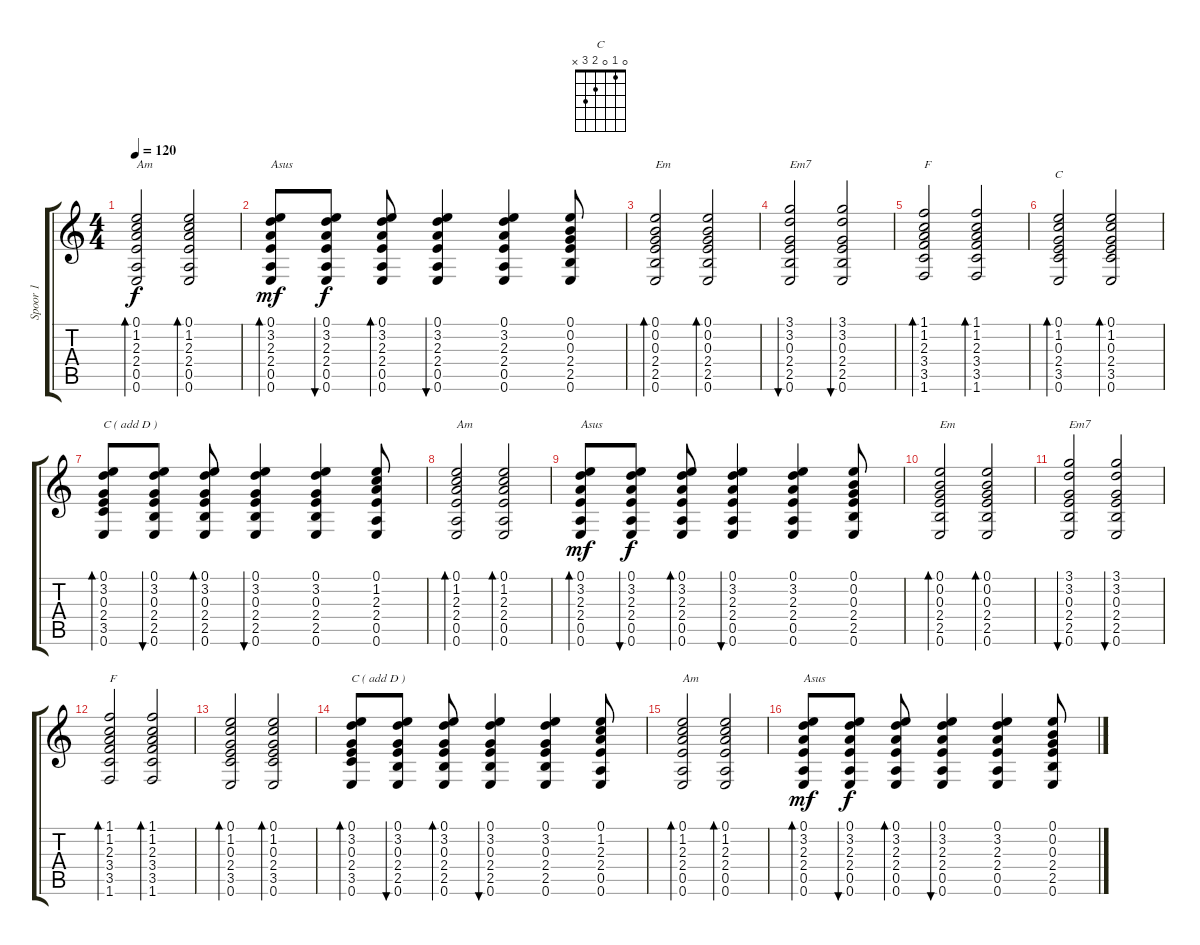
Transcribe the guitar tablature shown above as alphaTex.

\track ("Spoor 1" "Spoor 1") {instrument acousticguitarsteel}
\staff {score tabs}
\tuning (E4 B3 G3 D3 A2 E2) {hide}
\chord ("C" 0 1 0 2 3 x)
\ts (4 4)
\tempo 120
\clef g2
\ks c
(0.1 1.2 2.3 2.4 0.5 0.6).2{bd 120 txt "Am" dy f} (0.1 1.2 2.3 2.4 0.5 0.6).2{bd 120} |
(0.1 3.2 2.3 2.4 0.5 0.6).8{bd 30 txt "Asus" dy mf} (0.1 3.2 2.3 2.4 0.5 0.6).8{bu 30 dy f} (0.1 3.2 2.3 2.4 0.5 0.6).8{bd 30} (0.1 3.2 2.3 2.4 0.5 0.6).4{bu 30} (0.1 3.2 2.3 2.4 0.5 0.6).4 (0.1 0.2 0.3 2.4 2.5 0.6).8 |
(0.1 0.2 0.3 2.4 2.5 0.6).2{bd 120 txt "Em"} (0.1 0.2 0.3 2.4 2.5 0.6).2{bd 120} |
(3.1 3.2 0.3 2.4 2.5 0.6).2{bu 120 txt "Em7"} (3.1 3.2 0.3 2.4 2.5 0.6).2{bu 120} |
(1.1 1.2 2.3 3.4 3.5 1.6).2{bd 120 txt "F"} (1.1 1.2 2.3 3.4 3.5 1.6).2{bd 120} |
(0.1 1.2 0.3 2.4 3.5 0.6).2{bd 120 ch "C"} (0.1 1.2 0.3 2.4 3.5 0.6).2{bd 120} |
(0.1 3.2 0.3 2.4 3.5 0.6).8{bd 60 txt "C ( add D )"} (0.1 3.2 0.3 2.4 2.5 0.6).8{bu 60} (0.1 3.2 0.3 2.4 2.5 0.6).8{bd 60} (0.1 3.2 0.3 2.4 2.5 0.6).4{bu 60} (0.1 3.2 0.3 2.4 2.5 0.6).4 (0.1 1.2 2.3 2.4 0.5 0.6).8 |
(0.1 1.2 2.3 2.4 0.5 0.6).2{bd 120 txt "Am"} (0.1 1.2 2.3 2.4 0.5 0.6).2{bd 120} |
(0.1 3.2 2.3 2.4 0.5 0.6).8{bd 30 txt "Asus" dy mf} (0.1 3.2 2.3 2.4 0.5 0.6).8{bu 30 dy f} (0.1 3.2 2.3 2.4 0.5 0.6).8{bd 30} (0.1 3.2 2.3 2.4 0.5 0.6).4{bu 30} (0.1 3.2 2.3 2.4 0.5 0.6).4 (0.1 0.2 0.3 2.4 2.5 0.6).8 |
(0.1 0.2 0.3 2.4 2.5 0.6).2{bd 120 txt "Em"} (0.1 0.2 0.3 2.4 2.5 0.6).2{bd 120} |
(3.1 3.2 0.3 2.4 2.5 0.6).2{bu 120 txt "Em7"} (3.1 3.2 0.3 2.4 2.5 0.6).2{bu 120} |
(1.1 1.2 2.3 3.4 3.5 1.6).2{bd 120 txt "F"} (1.1 1.2 2.3 3.4 3.5 1.6).2{bd 120} |
(0.1 1.2 0.3 2.4 3.5 0.6).2{bd 120} (0.1 1.2 0.3 2.4 3.5 0.6).2{bd 120} |
(0.1 3.2 0.3 2.4 3.5 0.6).8{bd 60 txt "C ( add D )"} (0.1 3.2 0.3 2.4 2.5 0.6).8{bu 60} (0.1 3.2 0.3 2.4 2.5 0.6).8{bd 60} (0.1 3.2 0.3 2.4 2.5 0.6).4{bu 60} (0.1 3.2 0.3 2.4 2.5 0.6).4 (0.1 1.2 2.3 2.4 0.5 0.6).8 |
(0.1 1.2 2.3 2.4 0.5 0.6).2{bd 120 txt "Am"} (0.1 1.2 2.3 2.4 0.5 0.6).2{bd 120} |
(0.1 3.2 2.3 2.4 0.5 0.6).8{bd 30 txt "Asus" dy mf} (0.1 3.2 2.3 2.4 0.5 0.6).8{bu 30 dy f} (0.1 3.2 2.3 2.4 0.5 0.6).8{bd 30} (0.1 3.2 2.3 2.4 0.5 0.6).4{bu 30} (0.1 3.2 2.3 2.4 0.5 0.6).4 (0.1 0.2 0.3 2.4 2.5 0.6).8
